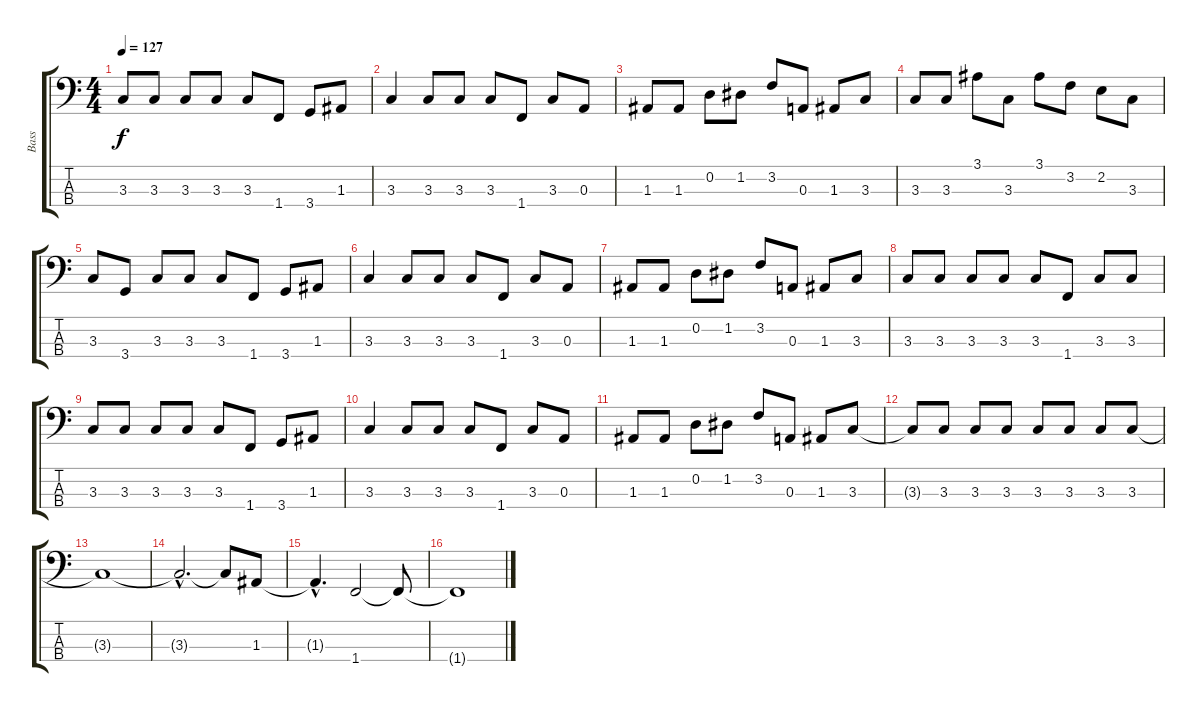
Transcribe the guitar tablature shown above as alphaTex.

\track ("Bass" "Bass") {instrument electricbassfinger}
\staff {score tabs}
\tuning (G2 D2 A1 E1) {hide}
\ts (4 4)
\tempo 127
\clef f4
\ks c
3.3.8{dy f} 3.3.8 3.3.8 3.3.8 3.3.8 1.4.8 3.4.8 1.3.8 |
3.3.4 3.3.8 3.3.8 3.3.8 1.4.8 3.3.8 0.3.8 |
1.3.8 1.3.8 0.2.8 1.2.8 3.2.8 0.3.8 1.3.8 3.3.8 |
3.3.8 3.3.8 3.1.8 3.3.8 3.1.8 3.2.8 2.2.8 3.3.8 |
3.3.8 3.4.8 3.3.8 3.3.8 3.3.8 1.4.8 3.4.8 1.3.8 |
3.3.4 3.3.8 3.3.8 3.3.8 1.4.8 3.3.8 0.3.8 |
1.3.8 1.3.8 0.2.8 1.2.8 3.2.8 0.3.8 1.3.8 3.3.8 |
3.3.8 3.3.8 3.3.8 3.3.8 3.3.8 1.4.8 3.3.8 3.3.8 |
3.3.8 3.3.8 3.3.8 3.3.8 3.3.8 1.4.8 3.4.8 1.3.8 |
3.3.4 3.3.8 3.3.8 3.3.8 1.4.8 3.3.8 0.3.8 |
1.3.8 1.3.8 0.2.8 1.2.8 3.2.8 0.3.8 1.3.8 3.3.8 |
3.3{t}.8 3.3.8 3.3.8 3.3.8 3.3.8 3.3.8 3.3.8 3.3.8 |
3.3{t}.1 |
3.3{hac t}.2{d} 3.3{t}.8 1.3.8 |
1.3{hac t}.4{d} 1.4.2 1.4{t}.8 |
1.4{t}.1
